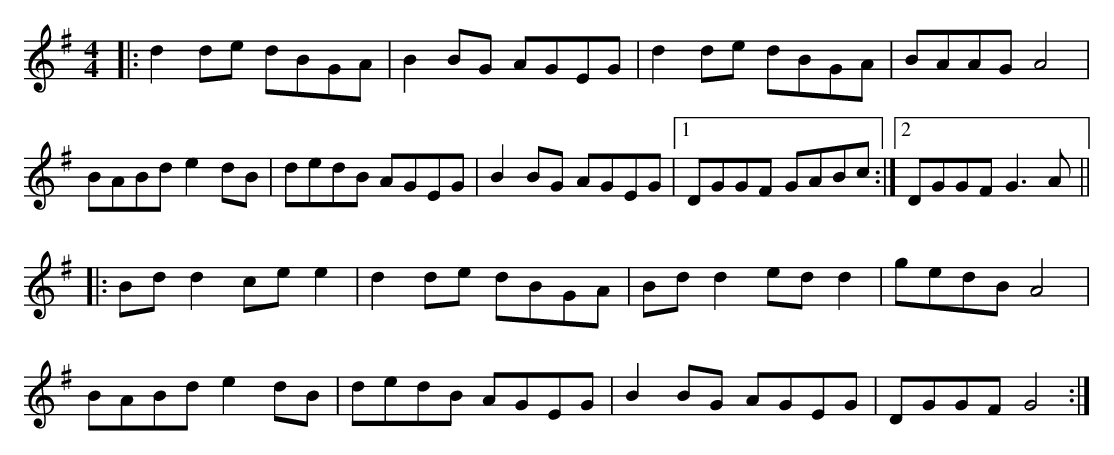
X:1
M:4/4
K:G
|:d2 de dBGA|B2 BG AGEG|d2 de dBGA|BAAG A4|
BABd e2 dB|dedB AGEG|B2 BG AGEG|1 DGGF GABc:|2 DGGF G3 A||
|:Bd d2 ce e2|d2 de dBGA|Bd d2 ed d2|gedB A4|
BABd e2 dB|dedB AGEG|B2 BG AGEG|DGGF G4:|
